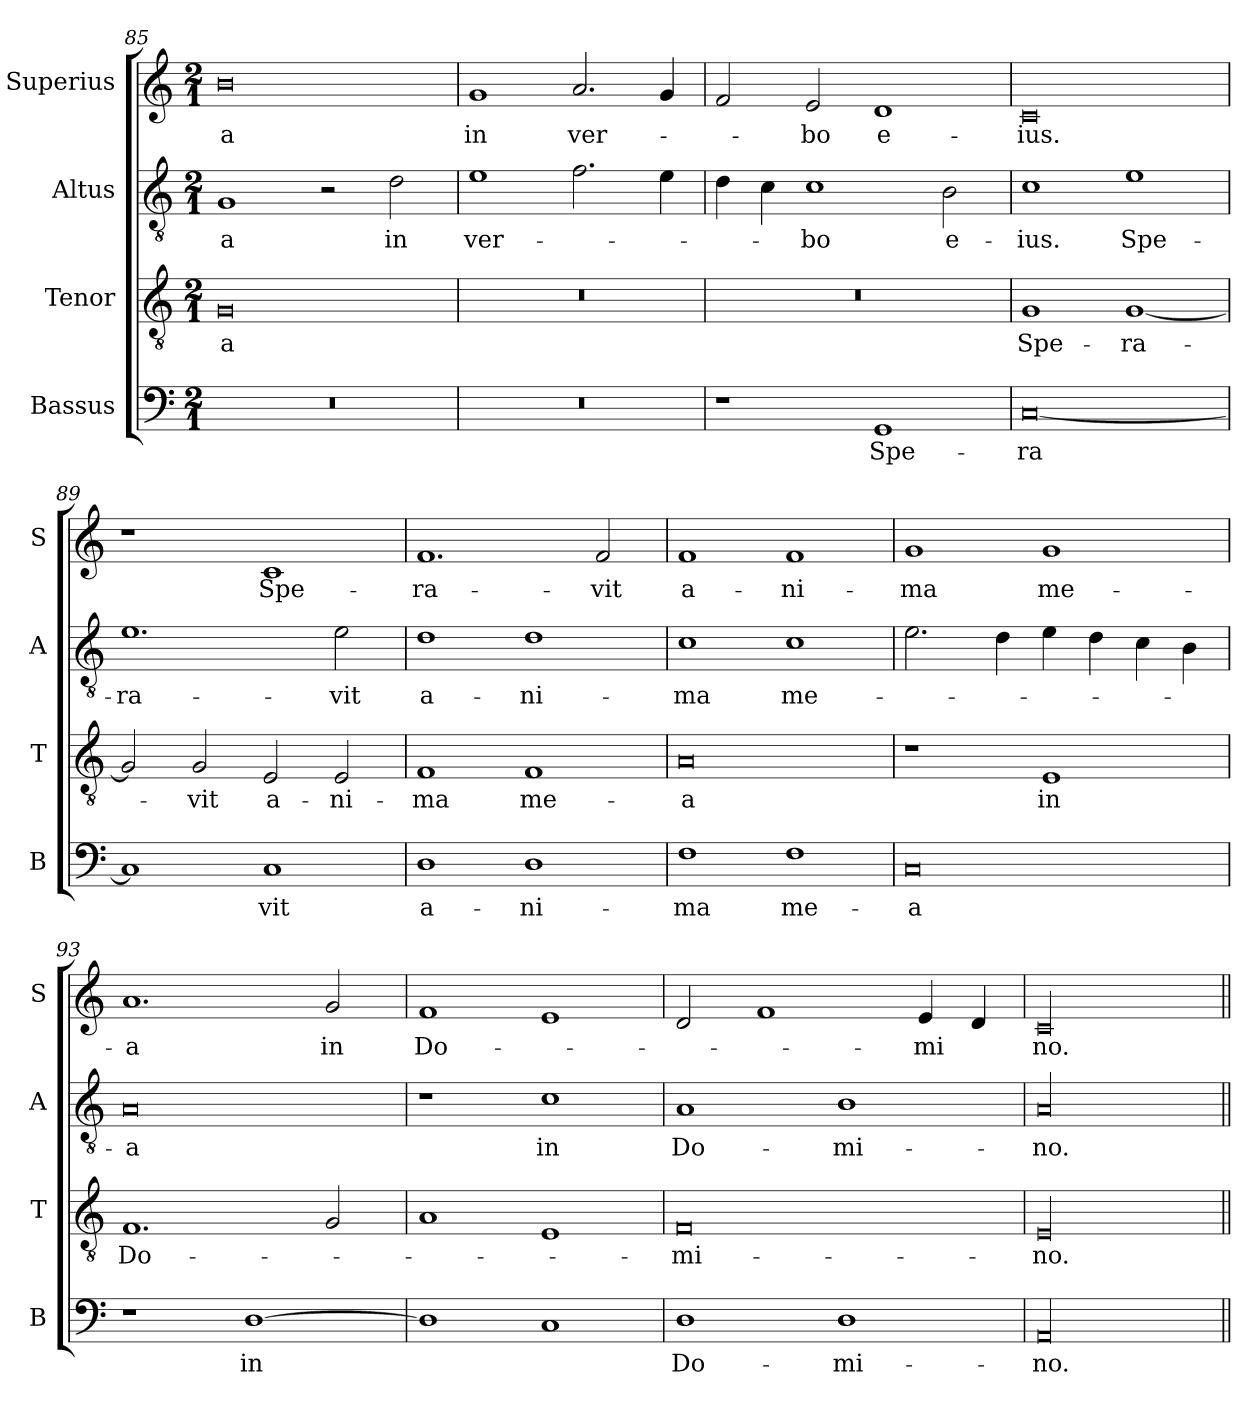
**kern	**text	**kern	**text	**kern	**text	**kern	**text
*part4	*part4	*part3	*part3	*part2	*part2	*part1	*part1
*staff4	*staff4	*staff3	*staff3	*staff2	*staff2	*staff1	*staff1
*I"Bassus	*	*I"Tenor	*	*I"Altus	*	*I"Superius	*
*I'B	*	*I'T	*	*I'A	*	*I'S	*
*clefF4	*	*clefGv2	*	*clefGv2	*	*clefG2	*
*k[]	*	*k[]	*	*k[]	*	*k[]	*
*M2/1	*	*M2/1	*	*M2/1	*	*M2/1	*
=85	=85	=85	=85	=85	=85	=85	=85
0r	.	0G	-a	1G	-a	0b	-a
.	.	.	.	2r	.	.	.
.	.	.	.	2d\	in	.	.
=86	=86	=86	=86	=86	=86	=86	=86
0r	.	0r	.	1e	ver-	1g	in
.	.	.	.	2.f\	.	2.a/	ver-
.	.	.	.	4e\	.	4g/	.
=87	=87	=87	=87	=87	=87	=87	=87
1r	.	0r	.	4d\	.	2f/	.
.	.	.	.	4c\	.	.	.
.	.	.	.	1c	-bo	2e/	-bo
1GG	Spe-	.	.	.	.	1d	e-
.	.	.	.	2B\	e-	.	.
=88	=88	=88	=88	=88	=88	=88	=88
[0C	-ra	1G	Spe-	1c	-ius.	0c	-ius.
.	.	[1G	-ra-	1e	Spe-	.	.
=89	=89	=89	=89	=89	=89	=89	=89
1C]	.	2G/]	.	1.e	-ra-	1r	.
.	.	2G/	-vit	.	.	.	.
1C	vit	2E/	a-	.	.	1c	Spe-
.	.	2E/	-ni-	2e\	-vit	.	.
=90	=90	=90	=90	=90	=90	=90	=90
1D	a-	1F	-ma	1d	a-	1.f	-ra-
1D	-ni-	1F	me-	1d	-ni-	.	.
.	.	.	.	.	.	2f/	-vit
=91	=91	=91	=91	=91	=91	=91	=91
1F	-ma	0A	-a	1c	-ma	1f	a-
1F	me-	.	.	1c	me-	1f	-ni-
=92	=92	=92	=92	=92	=92	=92	=92
0C	-a	1r	.	2.e\	.	1g	-ma
.	.	.	.	4d\	.	.	.
.	.	1E	in	4e\	.	1g	me-
.	.	.	.	4d\	.	.	.
.	.	.	.	4c\	.	.	.
.	.	.	.	4B\	.	.	.
=93	=93	=93	=93	=93	=93	=93	=93
1r	.	1.F	Do-	0A	-a	1.a	-a
[1D	in	.	.	.	.	.	.
.	.	2G/	.	.	.	2g/	in
=94	=94	=94	=94	=94	=94	=94	=94
1D]	.	1A	.	1r	.	1f	Do-
1C	.	1E	.	1c	in	1e	.
=95	=95	=95	=95	=95	=95	=95	=95
1D	Do-	0F	-mi-	1A	Do-	2d/	.
.	.	.	.	.	.	1f	.
1D	-mi-	.	.	1B	-mi-	.	.
.	.	.	.	.	.	4e/	-mi
.	.	.	.	.	.	4d/	.
=96	=96	=96	=96	=96	=96	=96	=96
!LO:N:vis=00	!	!LO:N:vis=00	!	!LO:N:vis=00	!	!LO:N:vis=00	!
0AA	-no.	0E	-no.	0A	-no.	0c	no.
=||	=||	=||	=||	=||	=||	=||	=||
*-	*-	*-	*-	*-	*-	*-	*-
